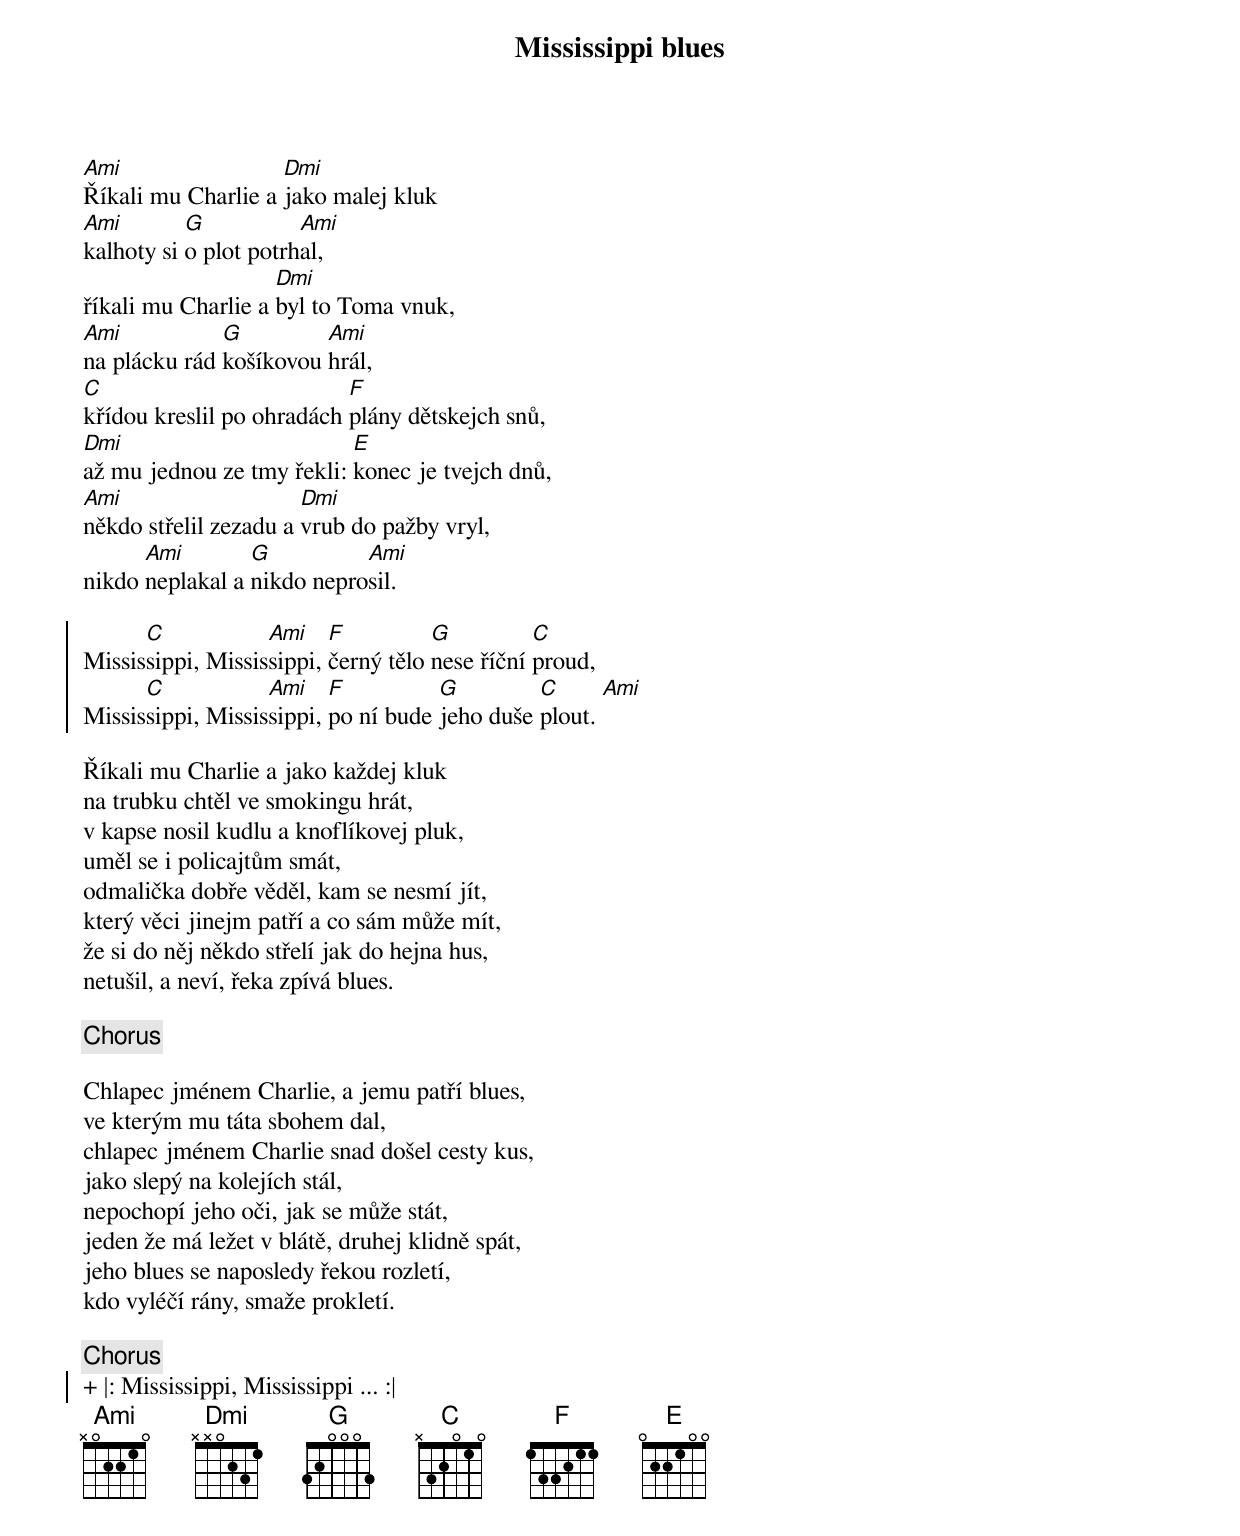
{title: Mississippi blues}
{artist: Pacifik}
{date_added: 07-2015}
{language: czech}
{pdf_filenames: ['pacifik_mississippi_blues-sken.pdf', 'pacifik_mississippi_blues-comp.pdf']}
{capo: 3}
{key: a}
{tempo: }
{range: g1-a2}
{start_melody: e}
{start_of_verse}
[Ami]Říkali mu Charlie a [Dmi]jako malej kluk
[Ami]kalhoty si [G]o plot potrh[Ami]al,
říkali mu Charlie a [Dmi]byl to Toma vnuk,
[Ami]na plácku rád [G]košíkovou [Ami]hrál,
[C]křídou kreslil po ohradách [F]plány dětskejch snů,
[Dmi]až mu jednou ze tmy řekli: [E]konec je tvejch dnů,
[Ami]někdo střelil zezadu a [Dmi]vrub do pažby vryl,
nikdo [Ami]neplakal a [G]nikdo nepro[Ami]sil.
{end_of_verse}

{start_of_chorus}
Missis[C]sippi, Missis[Ami]sippi, [F]černý tělo [G]nese říční [C]proud,
Missis[C]sippi, Missis[Ami]sippi, [F]po ní bude [G]jeho duše [C]plout. [Ami]
{end_of_chorus}

{start_of_verse}
Říkali mu Charlie a jako každej kluk
na trubku chtěl ve smokingu hrát,
v kapse nosil kudlu a knoflíkovej pluk,
uměl se i policajtům smát,
odmalička dobře věděl, kam se nesmí jít,
který věci jinejm patří a co sám může mít,
že si do něj někdo střelí jak do hejna hus,
netušil, a neví, řeka zpívá blues.
{end_of_verse}

{chorus}

{start_of_verse}
Chlapec jménem Charlie, a jemu patří blues,
ve kterým mu táta sbohem dal,
chlapec jménem Charlie snad došel cesty kus,
jako slepý na kolejích stál,
nepochopí jeho oči, jak se může stát,
jeden že má ležet v blátě, druhej klidně spát,
jeho blues se naposledy řekou rozletí,
kdo vyléčí rány, smaže prokletí.
{end_of_verse}

{chorus}
{start_of_chorus}
+ |: Mississippi, Mississippi ... :|
{end_of_chorus}
